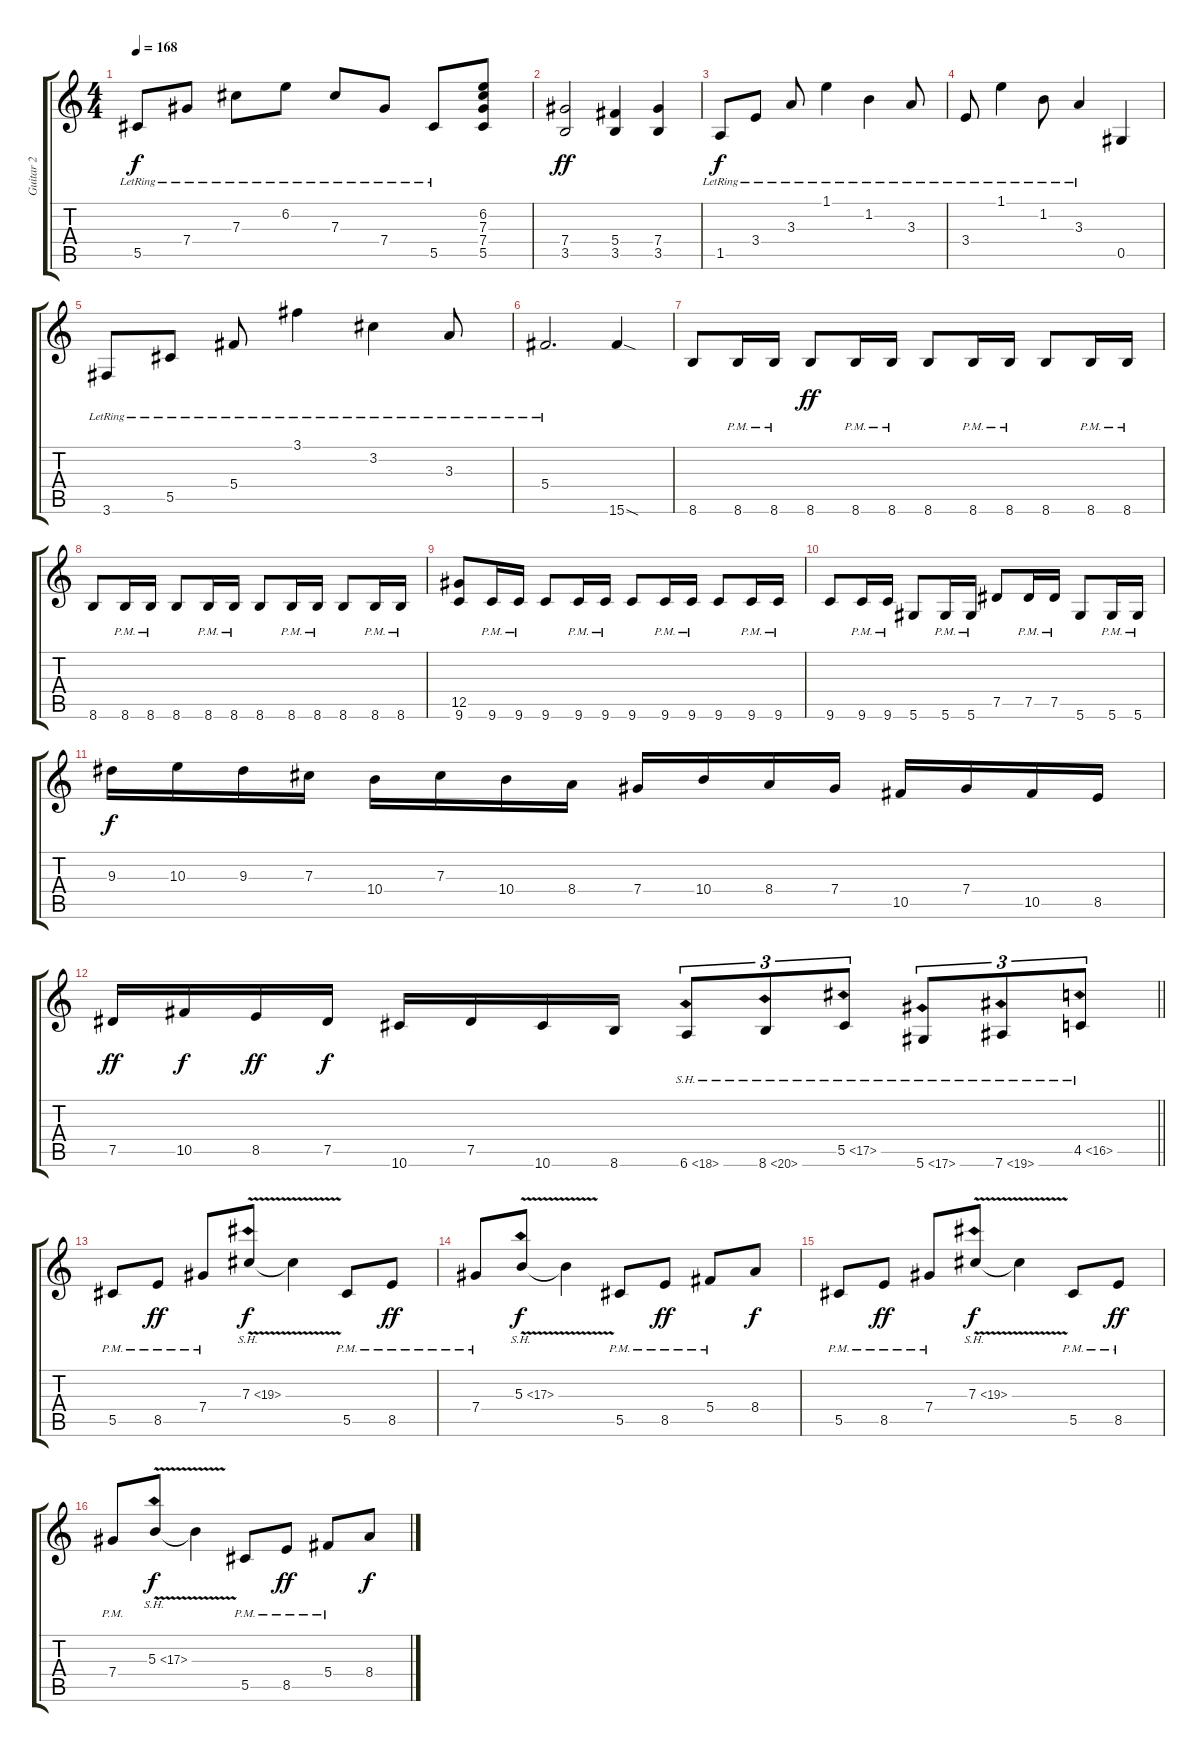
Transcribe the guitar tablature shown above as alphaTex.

\track ("Guitar 2" "Guitar 2") {instrument distortionguitar}
\staff {score tabs}
\tuning (Eb4 Bb3 Gb3 Db3 Ab2 Eb2) {hide}
\ts (4 4)
\tempo 168
\clef g2
\ks c
5.5{lr}.8{dy f} 7.4{lr}.8 7.3{lr}.8 6.2{lr}.8 7.3{lr}.8 7.4{lr}.8 5.5{lr}.8 (6.2 7.3 7.4 5.5).8 |
(7.4 3.5).2{dy ff} (5.4 3.5).4 (7.4 3.5).4 |
1.5{lr}.8{dy f} 3.4{lr}.8 3.3{lr}.8 1.1{lr}.4 1.2{lr}.4 3.3{lr}.8 |
3.4{lr}.8 1.1{lr}.4 1.2{lr}.8 3.3{lr}.4 0.5.4 |
3.6{lr}.8 5.5{lr}.8 5.4{lr}.8 3.1{lr}.4 3.2{lr}.4 3.3{lr}.8 |
5.4{lr}.2{d} 15.6{sod}.4 |
8.6.8 8.6{pm}.16 8.6{pm}.16 8.6.8{dy ff} 8.6{pm}.16 8.6{pm}.16 8.6.8 8.6{pm}.16 8.6{pm}.16 8.6.8 8.6{pm}.16 8.6{pm}.16 |
8.6.8 8.6{pm}.16 8.6{pm}.16 8.6.8 8.6{pm}.16 8.6{pm}.16 8.6.8 8.6{pm}.16 8.6{pm}.16 8.6.8 8.6{pm}.16 8.6{pm}.16 |
(12.5 9.6).8 9.6{pm}.16 9.6{pm}.16 9.6.8 9.6{pm}.16 9.6{pm}.16 9.6.8 9.6{pm}.16 9.6{pm}.16 9.6.8 9.6{pm}.16 9.6{pm}.16 |
9.6.8 9.6{pm}.16 9.6{pm}.16 5.6.8 5.6{pm}.16 5.6{pm}.16 7.5.8 7.5{pm}.16 7.5{pm}.16 5.6.8 5.6{pm}.16 5.6{pm}.16 |
9.3.16{dy f} 10.3.16 9.3.16 7.3.16 10.4.16 7.3.16 10.4.16 8.4.16 7.4.16 10.4.16 8.4.16 7.4.16 10.5.16 7.4.16 10.5.16 8.5.16 |
\barLineRight lightlight
7.5.16{dy ff} 10.5.16{dy f} 8.5.16{dy ff} 7.5.16{dy f} 10.6.16 7.5.16 10.6.16 8.6.16 6.6{sh 12}.8{tu (3 2)} 8.6{sh 12}.8{tu (3 2)} 5.5{sh 12}.8{tu (3 2)} 5.6{sh 12}.8{tu (3 2)} 7.6{sh 12}.8{tu (3 2)} 4.5{sh 12}.8{tu (3 2)} |
\section ("" "")
5.5{pm}.8 8.5{pm}.8{dy ff} 7.4{pm}.8 7.3{sh 12 v}.8{dy f} 7.3{t}.4 5.5{pm}.8 8.5{pm}.8{dy ff} |
7.4{pm}.8 5.3{sh 12 v}.8{dy f} 5.3{t}.4 5.5{pm}.8 8.5{pm}.8{dy ff} 5.4{pm}.8 8.4.8{dy f} |
5.5{pm}.8 8.5{pm}.8{dy ff} 7.4{pm}.8 7.3{sh 12 v}.8{dy f} 7.3{t}.4 5.5{pm}.8 8.5{pm}.8{dy ff} |
7.4{pm}.8 5.3{sh 12 v}.8{dy f} 5.3{t}.4 5.5{pm}.8 8.5{pm}.8{dy ff} 5.4{pm}.8 8.4.8{dy f}
